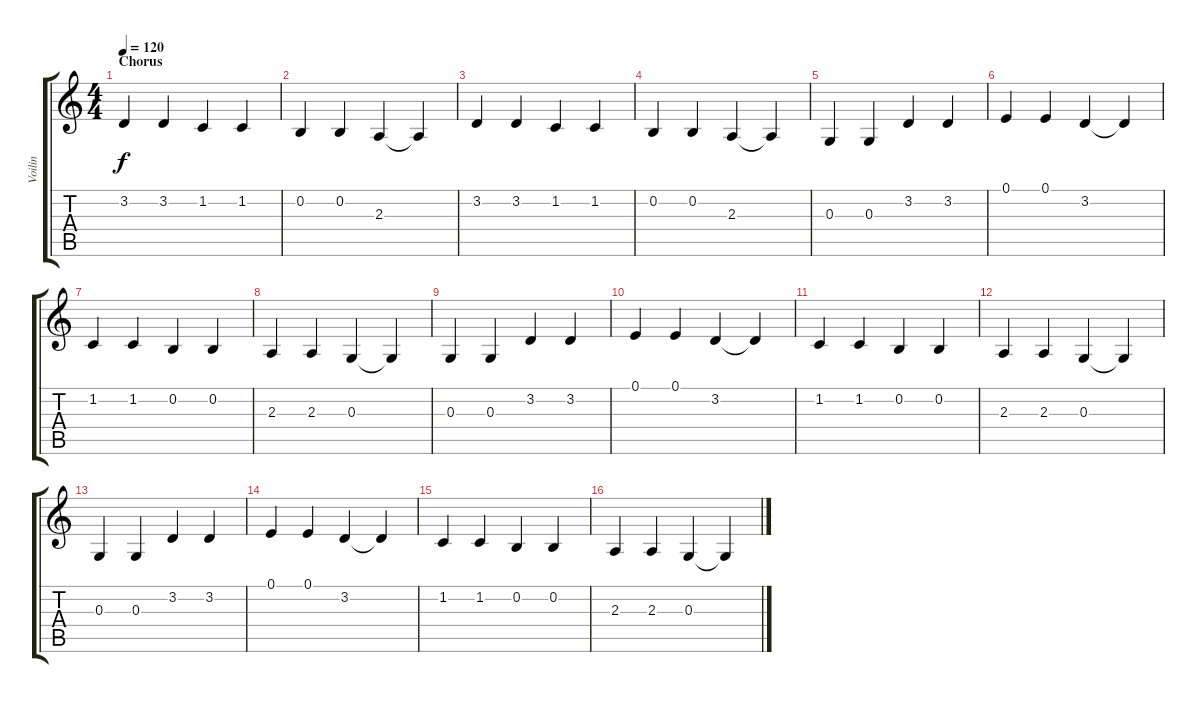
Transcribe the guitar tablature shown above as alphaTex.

\track ("Voilin" "Voilin") {instrument violin}
\staff {score tabs}
\tuning (E4 B3 G3 D3 A2 E2) {hide}
\ts (4 4)
\section ("" "Chorus")
\tempo 120
\clef g2
\ks c
3.2.4{dy f} 3.2.4 1.2.4 1.2.4 |
0.2.4 0.2.4 2.3.4 2.3{t}.4 |
3.2.4 3.2.4 1.2.4 1.2.4 |
0.2.4 0.2.4 2.3.4 2.3{t}.4 |
0.3.4 0.3.4 3.2.4 3.2.4 |
0.1.4 0.1.4 3.2.4 3.2{t}.4 |
1.2.4 1.2.4 0.2.4 0.2.4 |
2.3.4{volume 10} 2.3.4 0.3.4 0.3{t}.4 |
0.3.4 0.3.4 3.2.4 3.2.4 |
0.1.4 0.1.4 3.2.4 3.2{t}.4 |
1.2.4 1.2.4 0.2.4 0.2.4 |
2.3.4{volume 10} 2.3.4 0.3.4 0.3{t}.4 |
0.3.4 0.3.4 3.2.4 3.2.4 |
0.1.4 0.1.4 3.2.4 3.2{t}.4 |
1.2.4 1.2.4 0.2.4 0.2.4 |
2.3.4{volume 10} 2.3.4 0.3.4 0.3{t}.4
